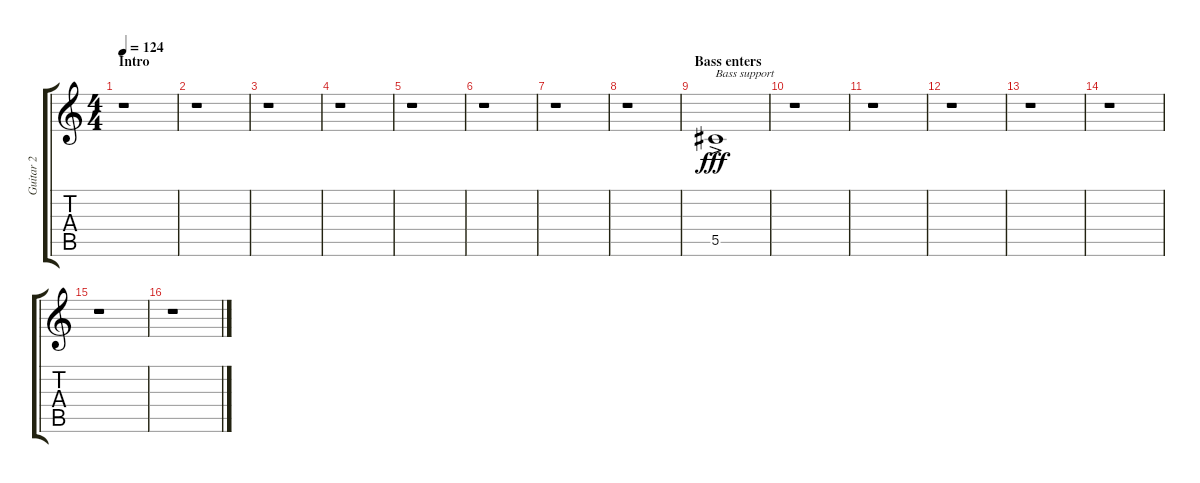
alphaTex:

\track ("Guitar 2" "Guitar 2") {instrument electricguitarjazz}
\staff {score tabs}
\tuning (Eb4 Bb3 Gb3 Db3 Ab2 Db2) {hide}
\ts (4 4)
\section ("" "Intro")
\tempo 124
\clef g2
\ks c
r.1{dy fff instrument electricguitarjazz} |
r.1 |
r.1 |
r.1 |
r.1 |
r.1 |
r.1 |
r.1 |
\section ("" "Bass enters")
5.5{ac}.1{txt "Bass support" instrument electricguitarjazz} |
r.1 |
r.1 |
r.1 |
r.1 |
r.1 |
r.1 |
r.1
